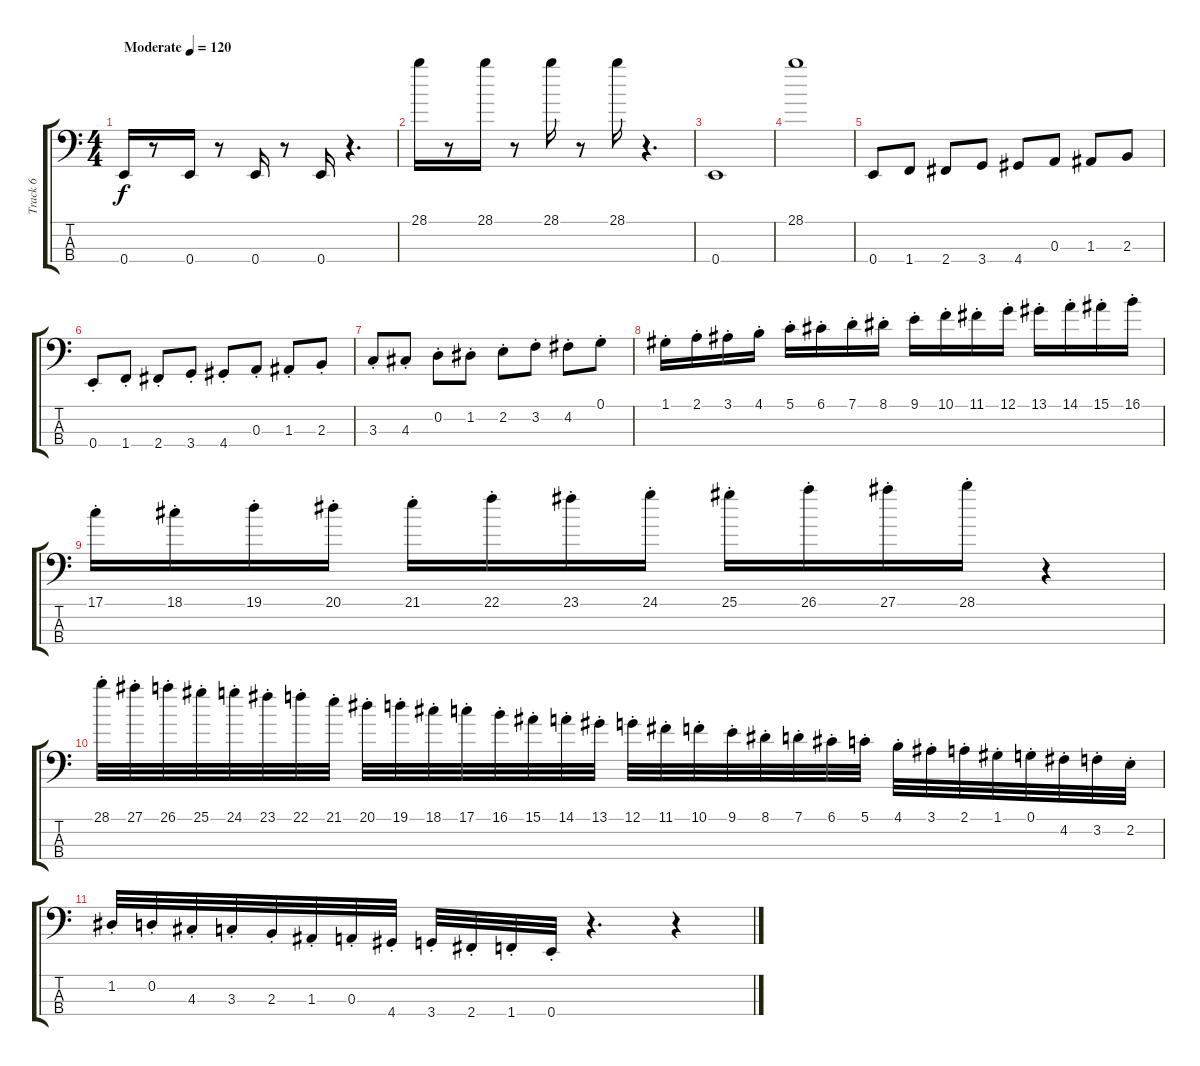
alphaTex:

\track ("Track 6" "Track 6") {instrument electricbassfinger}
\staff {score tabs}
\tuning (G2 D2 A1 E1) {hide}
\ts (4 4)
\tempo (120 "Moderate")
\clef f4
\ks c
0.4.16{dy f instrument electricbassfinger} r.8 0.4.16 r.8 0.4.16 r.8 0.4.16 r.4{d} |
28.1.16 r.8 28.1.16 r.8 28.1.16 r.8 28.1.16 r.4{d} |
0.4.1 |
28.1.1 |
0.4.8 1.4.8 2.4.8 3.4.8 4.4.8 0.3.8 1.3.8 2.3.8 |
0.4{st}.8 1.4{st}.8 2.4{st}.8 3.4{st}.8 4.4{st}.8 0.3{st}.8 1.3{st}.8 2.3{st}.8 |
3.3{st}.8 4.3{st}.8 0.2{st}.8 1.2{st}.8 2.2{st}.8 3.2{st}.8 4.2{st}.8 0.1{st}.8 |
1.1{st}.16 2.1{st}.16 3.1{st}.16 4.1{st}.16 5.1{st}.16 6.1{st}.16 7.1{st}.16 8.1{st}.16 9.1{st}.16 10.1{st}.16 11.1{st}.16 12.1{st}.16 13.1{st}.16 14.1{st}.16 15.1{st}.16 16.1{st}.16 |
17.1{st}.16 18.1{st}.16 19.1{st}.16 20.1{st}.16 21.1{st}.16 22.1{st}.16 23.1{st}.16 24.1{st}.16 25.1{st}.16 26.1{st}.16 27.1{st}.16 28.1{st}.16 r.4 |
28.1{st}.32 27.1{st}.32 26.1{st}.32 25.1{st}.32 24.1{st}.32 23.1{st}.32 22.1{st}.32 21.1{st}.32 20.1{st}.32 19.1{st}.32 18.1{st}.32 17.1{st}.32 16.1{st}.32 15.1{st}.32 14.1{st}.32 13.1{st}.32 12.1{st}.32 11.1{st}.32 10.1{st}.32 9.1{st}.32 8.1{st}.32 7.1{st}.32 6.1{st}.32 5.1{st}.32 4.1{st}.32 3.1{st}.32 2.1{st}.32 1.1{st}.32 0.1{st}.32 4.2{st}.32 3.2{st}.32 2.2{st}.32 |
1.2{st}.32 0.2{st}.32 4.3{st}.32 3.3{st}.32 2.3{st}.32 1.3{st}.32 0.3{st}.32 4.4{st}.32 3.4{st}.32 2.4{st}.32 1.4{st}.32 0.4{st}.32 r.4{d} r.4
